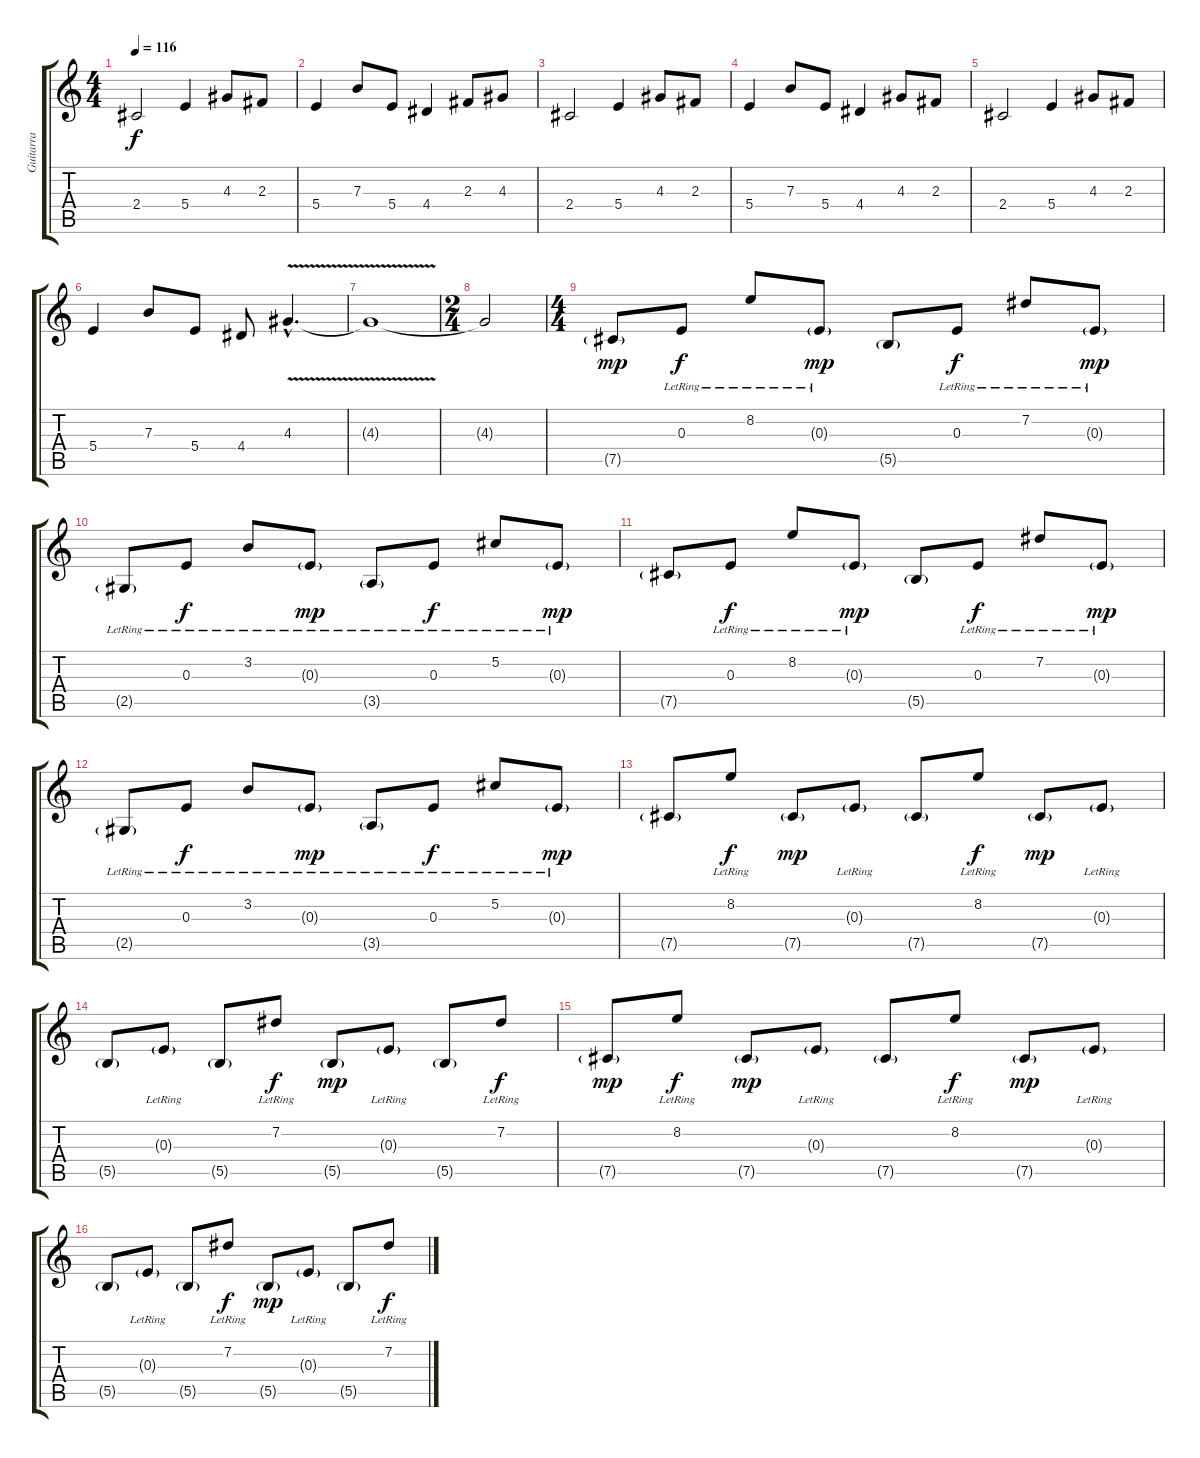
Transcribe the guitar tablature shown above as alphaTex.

\track ("Guitarra" "Guitarra") {instrument electricguitarclean}
\staff {score tabs}
\tuning (Db4 Ab3 E3 B2 Gb2 Db2) {hide}
\ts (4 4)
\tempo 116
\clef g2
\ks c
2.4.2{dy f} 5.4.4 4.3.8 2.3.8 |
5.4.4 7.3.8 5.4.8 4.4.4 2.3.8 4.3.8 |
2.4.2 5.4.4 4.3.8 2.3.8 |
5.4.4 7.3.8 5.4.8 4.4.4 4.3.8 2.3.8 |
2.4.2 5.4.4 4.3.8 2.3.8 |
5.4.4 7.3.8 5.4.8 4.4.8 4.3{v hac}.4{d volume 9} |
4.3{t}.1 |
\ts (2 4)
4.3{t}.2 |
\ts (4 4)
7.5{g}.8{dy mp instrument electricguitarclean} 0.3{lr}.8{dy f} 8.2{lr}.8 0.3{g lr}.8{dy mp} 5.5{g}.8 0.3{lr}.8{dy f} 7.2{lr}.8 0.3{g lr}.8{dy mp} |
2.5{g lr}.8 0.3{lr}.8{dy f} 3.2{lr}.8 0.3{g lr}.8{dy mp} 3.5{g lr}.8 0.3{lr}.8{dy f} 5.2{lr}.8 0.3{g lr}.8{dy mp} |
7.5{g}.8 0.3{lr}.8{dy f} 8.2{lr}.8 0.3{g lr}.8{dy mp} 5.5{g}.8 0.3{lr}.8{dy f} 7.2{lr}.8 0.3{g lr}.8{dy mp} |
2.5{g lr}.8 0.3{lr}.8{dy f} 3.2{lr}.8 0.3{g lr}.8{dy mp} 3.5{g lr}.8 0.3{lr}.8{dy f} 5.2{lr}.8 0.3{g lr}.8{dy mp} |
7.5{g}.8 8.2{lr}.8{dy f} 7.5{g}.8{dy mp} 0.3{g lr}.8 7.5{g}.8 8.2{lr}.8{dy f} 7.5{g}.8{dy mp} 0.3{g lr}.8 |
5.5{g}.8 0.3{g lr}.8 5.5{g}.8 7.2{lr}.8{dy f} 5.5{g}.8{dy mp} 0.3{g lr}.8 5.5{g}.8 7.2{lr}.8{dy f} |
7.5{g}.8{dy mp} 8.2{lr}.8{dy f} 7.5{g}.8{dy mp} 0.3{g lr}.8 7.5{g}.8 8.2{lr}.8{dy f} 7.5{g}.8{dy mp} 0.3{g lr}.8 |
5.5{g}.8 0.3{g lr}.8 5.5{g}.8 7.2{lr}.8{dy f} 5.5{g}.8{dy mp} 0.3{g lr}.8 5.5{g}.8 7.2{lr}.8{dy f}
